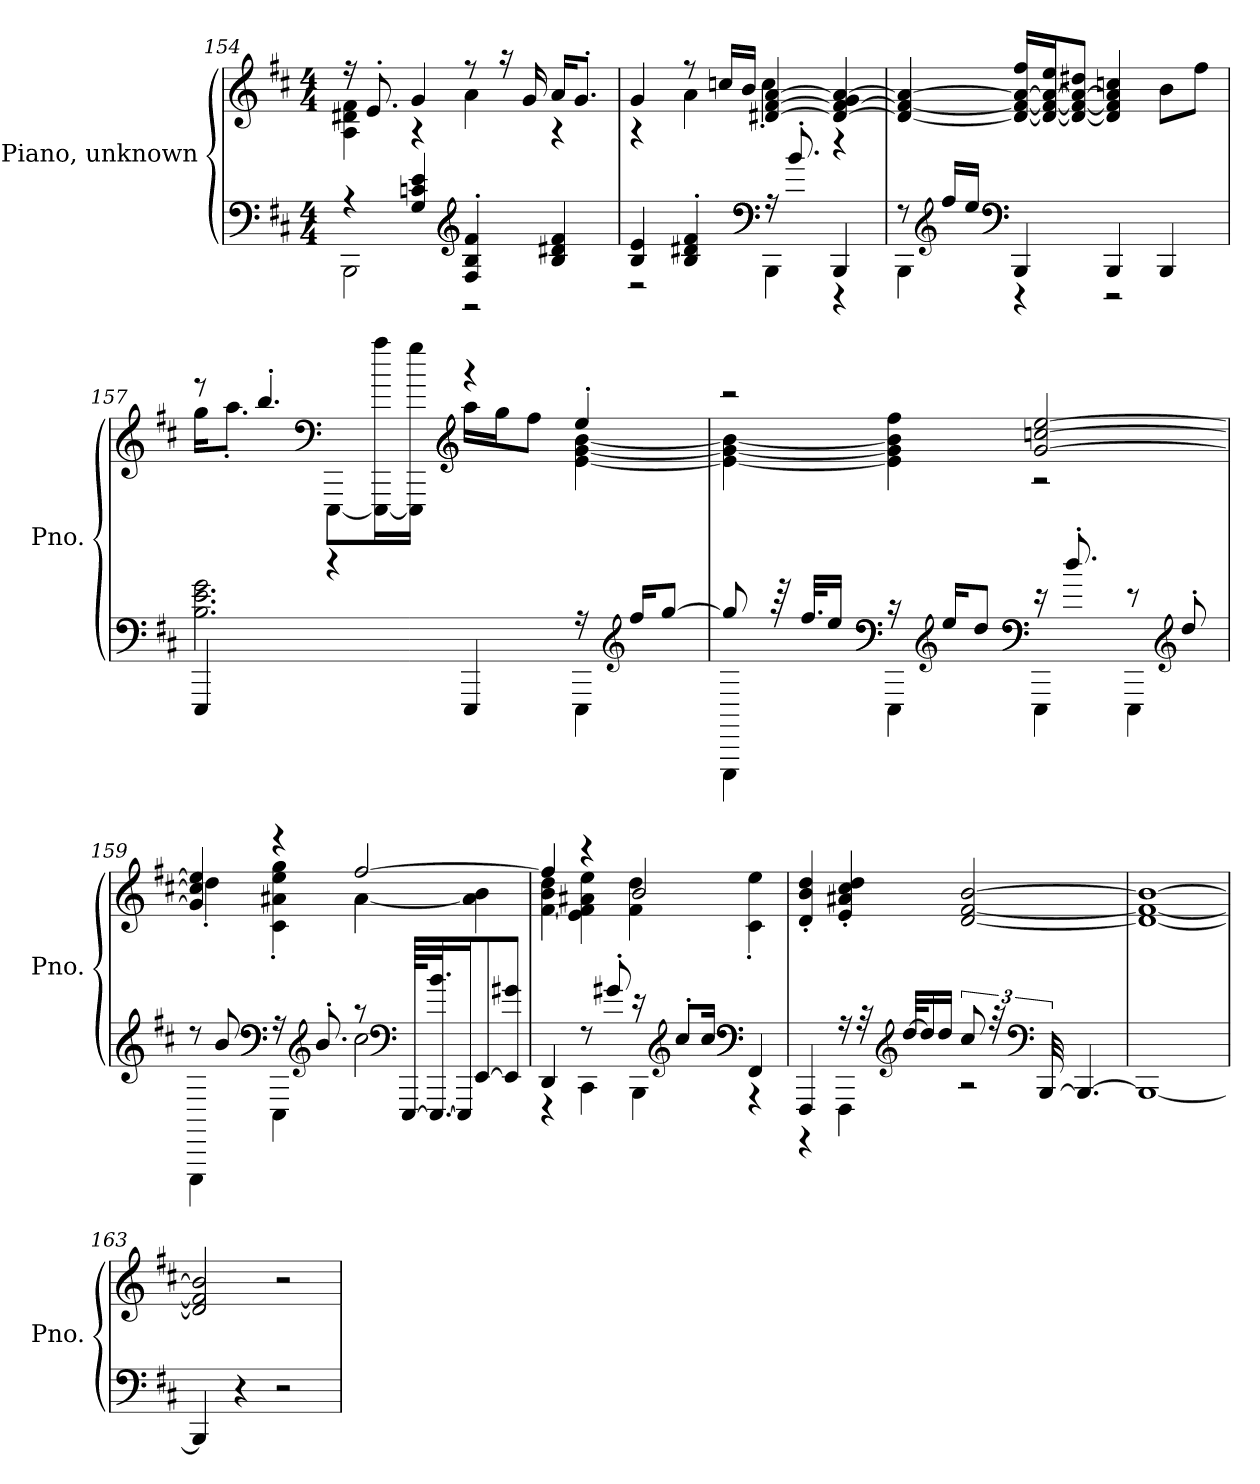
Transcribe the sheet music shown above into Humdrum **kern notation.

**kern	**kern
*part1	*part1
*staff2	*staff1
*I"Piano, unknown	*
*I'Pno.	*
*clefF4	*clefG2
*k[f#c#]	*k[f#c#]
*M4/4	*M4/4
=154	=154
*^	*^
4r	2BBB\	16r	4A\ 4d#X\ 4f#\
.	.	8.e'/	.
4G/ 4cn/ 4e/	.	4g/	4r
*clefG2	*	*	*
4F#/' 4B/' 4f#/'	2r	8r	4a\
.	.	16r	.
.	.	16g/	.
4B/ 4d#X/ 4f#/	.	16a/KL	4r
.	.	8.g'/J	.
!!LO:PB:g=z	!!
=155	=155	=155	=155
4B/ 4e/	2r	4g/	4r
4B/' 4d#X/' 4f#/'	.	8r	4a\
.	.	16ccn/LL	.
.	.	16b/JJ	.
*clefF4	*	*	*
16r	4BBB\	[4d#X/ [4f#/ [4a/	4cc'\
8.b'/	.	.	.
4BBB/	4r	4d#/_ 4f#/_ 4g/ 4a/_	4r
*	*	*v	*v
=156	=156	=156
8r	4BBB\	4d#/_ 4f#/_ 4a/_
*clefG2	*	*
16ff#/LL	.	.
16ee/JJ	.	.
*clefF4	*	*
4BBB/	4r	16d#/_ 16f#/_ 16a/_ 16ff#/LL
.	.	16d#/_ 16f#/_ 16a/_ 16ee/J
.	.	8d#/_ 8f#/_ 8a/_ 8dd#X/J
4BBB/	2r	4d#/] 4f#/] 4a/] 4ccn/
4BBB/	.	8b\L
.	.	8ff#\J
!!LO:LB:g=z
=157	=157	=157
*	*	*^
4EEE/	2.B\ 2.e\ 2.g\	8r	16gg\KL
.	.	.	8.aa'\J
.	.	4.bb'/	.
*	*	*clefF4	*
4r	.	.	[8EEE\L
.	.	.	16EEE\_ 16aa\L
.	.	.	16EEE\] 16gg\JJ
*	*	*clefG2	*
4EEE/	.	4r	16aa\LL
.	.	.	16gg\J
.	.	.	8ff#\J
16r	4EEE\	4ee'/	[4e\ [4g\ [4b\
*clefG2	*	*	*
16ff#/KL	.	.	.
[8gg/J	.	.	.
=158	=158	=158	=158
8gg/]	4EEE\	2r	4e\_ 4g\_ 4b\_
64r	.	.	.
32.ff#/KLL	.	.	.
16ee/JJ	.	.	.
*clefF4	*	*	*
16r	4EEE\	.	4e\] 4g\] 4b\] 4ff#\
*clefG2	*	*	*
16ee/KL	.	.	.
8dd/J	.	.	.
*clefF4	*	*	*
16r	4EEE\	[2g/ [2ccn/ [2ee/	2r
8.dd'/	.	.	.
8r	4EEE\	.	.
*clefG2	*	*	*
8dd'/	.	.	.
!!LO:LB:g=z	!!
=159	=159	=159	=159
8r	4EEE\	4g/] 4cc/] 4ee/]	4dd'\
8b/	.	.	.
*clefF4	*	*	*
16r	4EEE\	4r	4c#\' 4a#X\' 4ee\' 4gg\'
*clefG2	*	*	*
8.b'/	.	.	.
8r	2cc#\	[2ff#/	[4a#\
*clefF4	*	*	*
[64EEE/KLLL	.	.	.
32.EEE/_ 32.b/J	.	.	.
16EEE/J]	.	.	.
[8EE/	.	.	4a#\] 4b\
8EE/] 8g#X/J	.	.	.
=160	=160	=160	=160
4DD/	4r	4ff#/]	[4f#\ 4b\ 4dd\
8r	4CC#\	4r	4e\ 4f#\] 4a#X\ 4ee\
8g#X'/	.	.	.
16r	4BBB\	2b/	4f#\ 4dd\
*clefG2	*	*	*
8cc#'/L	.	.	.
16cc#/Jk	.	.	.
*clefF4	*	*	*
4FF#/	4r	.	4c#\' 4ee\'
*	*	*v	*v
!!LO:LB:g=z
=161	=161	=161
4FFF#/	4r	4d/' 4b/' 4dd/'
16r	4FFF#\	4e/' 4a#X/' 4cc#/' 4dd/'
32r	.	.
*clefG2	*	*
[32dd/KLL	.	.
16dd/]	.	.
16dd/JJ	.	.
12cc#/	2r	[2d/ [2f#/ [2b/
48r	.	.
*clefF4	*	*
[48BBB/	.	.
4.BBB/_	.	.
*v	*v	*
=162	=162
1BBB_	1d_ 1f#_ 1b_
=163	=163
4BBB/]	2d/] 2f#/] 2b/]
4r	.
2r	2r
=	=
*-	*-
